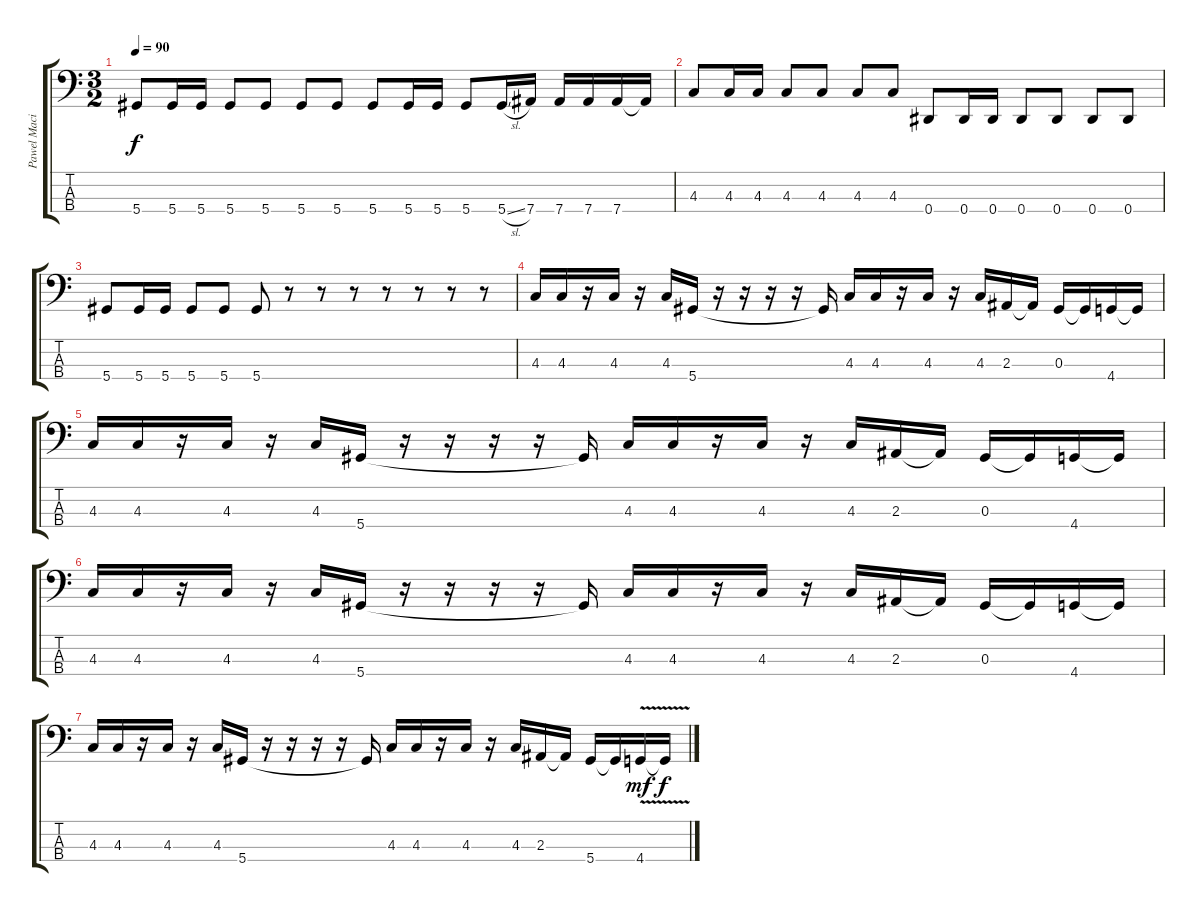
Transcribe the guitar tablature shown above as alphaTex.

\track ("Pawel Maciwoda" "Pawel Maci") {instrument electricbassfinger}
\staff {score tabs}
\tuning (Gb2 Db2 Ab1 Eb1) {hide}
\ts (3 2)
\tempo 90
\clef f4
\ks c
5.4.8{dy f} 5.4.16 5.4.16 5.4.8 5.4.8 5.4.8 5.4.8 5.4.8 5.4.16 5.4.16 5.4.8 5.4{sl}.16 7.4.16 7.4.16 7.4.16 7.4.16 7.4{t}.16 |
4.3.8 4.3.16 4.3.16 4.3.8 4.3.8 4.3.8 4.3.8 0.4.8 0.4.16 0.4.16 0.4.8 0.4.8 0.4.8 0.4.8 |
5.4.8 5.4.16 5.4.16 5.4.8 5.4.8 5.4.8 r.8 r.8 r.8 r.8 r.8 r.8 r.8 |
4.3.16 4.3.16 r.16 4.3.16 r.16 4.3.16 5.4.16 r.16 r.16 r.16 r.16 5.4{t}.16 4.3.16 4.3.16 r.16 4.3.16 r.16 4.3.16 2.3.16 2.3{t}.16 0.3.16 0.3{t}.16 4.4.16 4.4{t}.16 |
4.3.16 4.3.16 r.16 4.3.16 r.16 4.3.16 5.4.16 r.16 r.16 r.16 r.16 5.4{t}.16 4.3.16 4.3.16 r.16 4.3.16 r.16 4.3.16 2.3.16 2.3{t}.16 0.3.16 0.3{t}.16 4.4.16 4.4{t}.16 |
4.3.16 4.3.16 r.16 4.3.16 r.16 4.3.16 5.4.16 r.16 r.16 r.16 r.16 5.4{t}.16 4.3.16 4.3.16 r.16 4.3.16 r.16 4.3.16 2.3.16 2.3{t}.16 0.3.16 0.3{t}.16 4.4.16 4.4{t}.16 |
4.3.16 4.3.16 r.16 4.3.16 r.16 4.3.16 5.4.16 r.16 r.16 r.16 r.16 5.4{t}.16 4.3.16 4.3.16 r.16 4.3.16 r.16 4.3.16 2.3.16 2.3{t}.16 5.4.16 5.4{t}.16 4.4{v}.16{dy mf} 4.4{t}.16{dy f}
